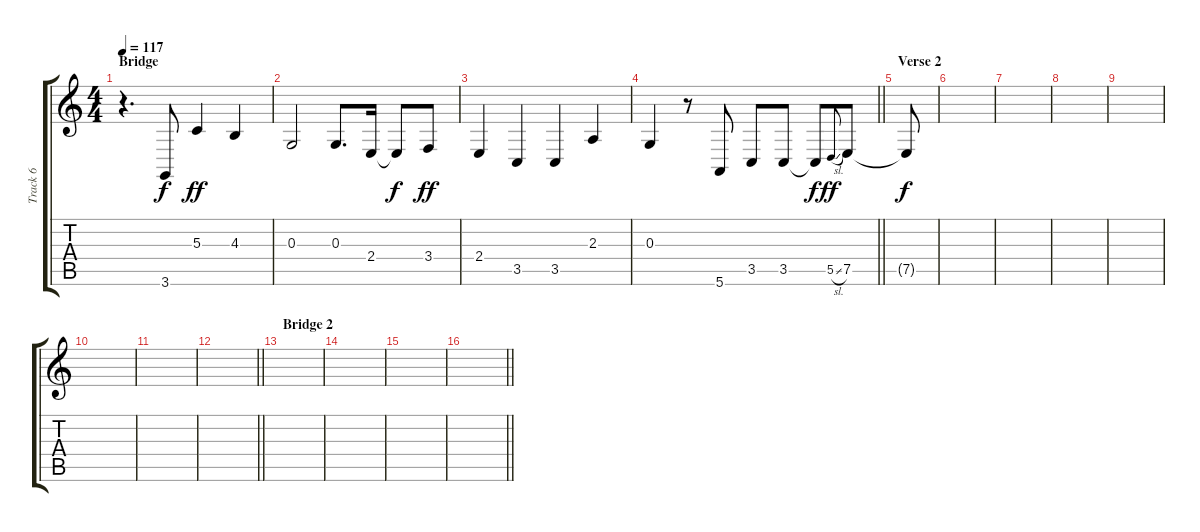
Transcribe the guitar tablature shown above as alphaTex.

\track ("Track 6" "Track 6") {instrument voiceoohs}
\staff {score tabs}
\tuning (E4 B3 G3 D3 A2 E2) {hide}
\ts (4 4)
\section ("" "Bridge")
\tempo 117
\clef g2
\ks c
r.4{d dy ff} 3.6.8{dy f} 5.3.4{dy ff} 4.3.4 |
0.3.2 0.3.8{d} 2.4.16 2.4{t}.8{dy f} 3.4.8{dy ff} |
2.4.4 3.5.4 3.5.4 2.3.4 |
\barLineRight lightlight
0.3.4 r.8 5.6.8 3.5.8 3.5.8 3.5{t}.8{dy f} 5.5{sl}.8{gr onbeat dy ff} 7.5.8 |
\section ("" "Verse 2")
7.5{t}.8{dy f} |
|
|
|
|
|
|
\barLineRight lightlight
|
\section ("" "Bridge 2")
|
|
|
\barLineRight lightlight
